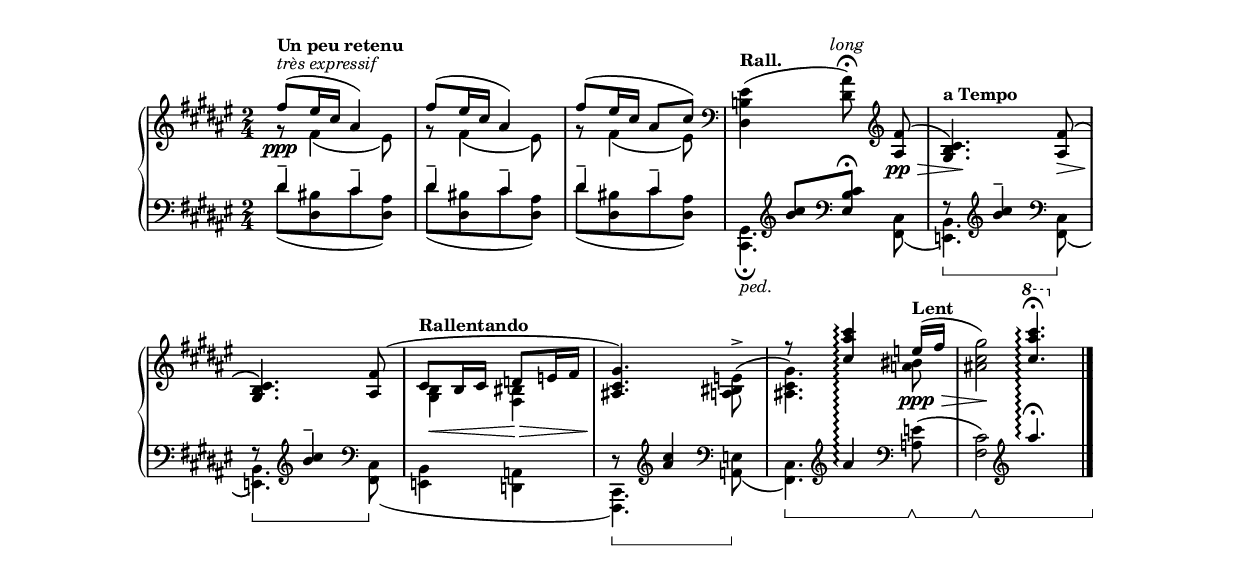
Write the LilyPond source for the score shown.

% DO NOT EDIT this file manually; it is automatically
% generated from Documentation/snippets/new
% Make any changes in Documentation/snippets/new/
% and then run scripts/auxiliar/makelsr.py
%
% This file is in the public domain.
%% Note: this file works from version 2.13.36
\version "2.14.0"
\include "english.ly"

#(set-global-staff-size 15)
\paper {
  line-width = 16\cm
  indent = 0\cm
}

% NR 2.2 Keyboard instruments


\header {
  lsrtags = "headwords"
  texidoc = ""
  doctitle = "headword"
} % begin verbatim


% M. Ravel, Sonatine (1905)
% First movement

\layout {
  \context {
    \Score
    \remove "Bar_number_engraver"
  }
}

fermataLong = \markup {
  \override #'(direction . 1)
  \override #'(baseline-skip . 2) {
    \dir-column {
      \musicglyph #"scripts.ufermata"
      \text \italic \center-align long
    }
  }
}

\new PianoStaff <<
  \set PianoStaff.connectArpeggios = ##t
  \new Staff {
    \time 2/4
    \key fs \major
    <<
      \new Voice {
        \voiceOne
        fs''8 ( ^\markup {
          \override #'(baseline-skip . 2.4) \column {
            \line \bold { Un peu retenu }
            \line \italic { très expressif }
          }
        }
        es''16
        cs''16
        as'4 )
        |
        fs''8 (
        es''16
        cs''16
        as'4 )
        |
        fs''8 (
        es''16
        cs''16
        as'8
        cs''8 )
        |
      }
      \new Voice {
        \voiceTwo
        gs'8\rest \ppp
        fs'4 (
        es'8 )
        |
        gs'8\rest
        fs'4 (
        es'8 )
        |
        gs'8\rest
        fs'4 (
        es'8 )
        |
      }
    >>
    \clef bass
    <ds b! es'>4 ( ^ \markup \bold { Rall. }
    \override Script #'stencil = #(lambda (grob)
      (grob-interpret-markup grob fermataLong))
    <ds' as'>8 ) \fermata
    \noBeam
    \clef treble
    \slurUp
    \once \override Hairpin #'to-barline = ##f
    <as fs'>8 ( \pp \>
    |
    <gs b cs'>4. \! ) ^\markup \bold { a Tempo }
    \slurUp
    <as fs'>8 ^\( \>
    |
    <gs b cs'>4. \! \)
    <<
      \new Voice {
        \voiceOne
        <as fs'>8 (
        |
        cs'8 ^\markup \bold { Rallentando }
        b16
        cs'16
        d'8
        e'16
        fs'16
        |
        <as! cs' gs'>4. )
        s8
        |
        r8
        <cs'' as'' cs'''>4 \arpeggio
        e''16 ( ^\markup \bold { Lent }
        fs''16
        |
        \voiceTwo
        <as'! cs'' gs''>2 )
        |
      }
      \new Voice {
        \voiceTwo
        s8
        |
        <gs b>4 \<
        <fs bs>4 \>
        |
        s4. \!
        \slurUp
        \once \override Script #'direction = #UP
        <a bs e'>8 ( \accent
        |
        <as! cs' gs'>4. )
        \once \override Hairpin #'to-barline = ##f
        <a' bs'>8 \ppp \>
        |
        s8 \!
        \stemDown
        \once \override Script #'direction = #UP
        \ottava #1
        \voiceOne
        \once \override PianoStaff.Arpeggio #'padding = #0.8
        <cs''' as''' cs''''>4. \arpeggio \fermata
        \ottava #0
        \bar "|."
      }
    >>
  }
  \new Staff <<
    \set Staff.pedalSustainStyle = #'bracket
    \key fs \major
    \clef bass
    \new Voice {
      \voiceOne
      ds'4 \tenuto
      cs'4 \tenuto
      |
      ds'4 \tenuto
      cs'4 \tenuto
      |
      ds'4 \tenuto
      cs'4 \tenuto
      |
      s8
      \clef treble
      <b' cs''>8 [
      \clef bass
      <es b cs'>8 \fermata ]
      s8
      |
      fs8\rest
      \clef treble
      <b' cs''>4 \tenuto
      s8
      |
      fs8\rest
      \clef treble
      <b' cs''>4 \tenuto
      s8
      |
      s2
      |
      ds8\rest
      \clef treble
      <as' cs''>4
      \clef bass
      s8
      |
      s8
      \clef treble
      <as'>4 \arpeggio
      \clef bass
      s8
      |
      s8
      \clef treble
      <as''>4. \arpeggio \fermata
      |
    }
    \new Voice {
      \voiceTwo
      ds'8 [ (
      < ds bs >8
      cs'8
      < ds as >8 ] )
      |
      ds'8 [ (
      < ds bs >8
      cs'8
      < ds as >8 ] )
      |
      ds'8 [ (
      < ds bs >8
      cs'8
      < ds as >8 ] )
      |
      \once \override Script #'outside-staff-priority = #100
      \once \override TextScript #'outside-staff-priority = #500
      <cs, gs,>4. \fermata _\markup \italic { ped. }
      <fs, cs>8 (
      |
      <e, b,>4. ) \sustainOn
      \clef bass
      <fs, cs>8 \( \sustainOff
      |
      <e, b,>4. \) \sustainOn
      \clef bass
      <fs, cs>8 ( \sustainOff
      |
      <e, b,>4
      <d, a,>4
      |
      <fs,, cs,>4. ) \sustainOn
      <a, e>8 ( \sustainOff
      |
      <fs, cs>4. ) \sustainOn
      \slurUp
      <a e'>8 ( \sustainOff \sustainOn
      |
      <fs cs'>2 ) \sustainOff \sustainOn
      |
    }
  >>
>>
